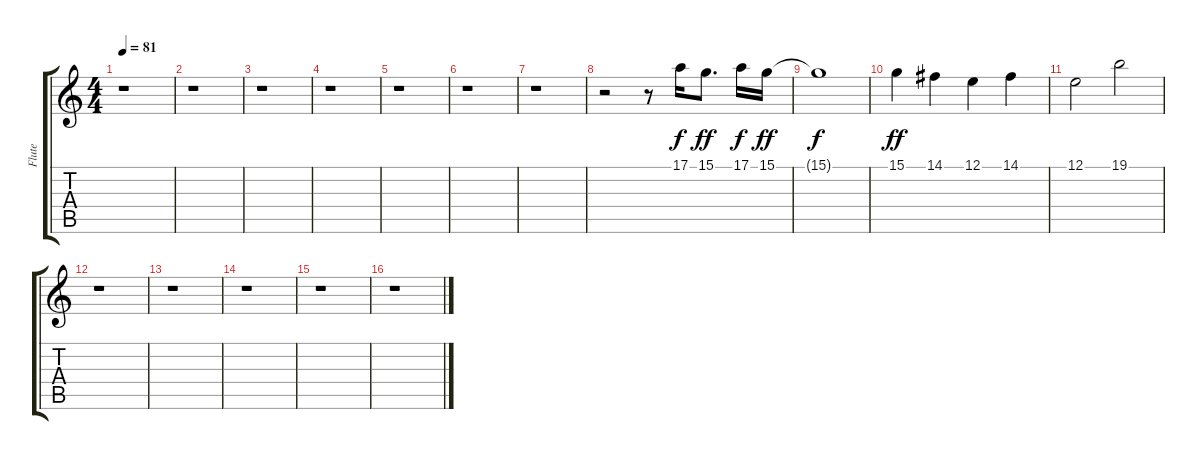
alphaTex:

\track ("Flute" "Flute") {instrument panflute}
\staff {score tabs}
\tuning (E4 B3 G3 D3 A2 E2) {hide}
\ts (4 4)
\tempo 81
\clef g2
\ks c
r.1{dy f} |
r.1 |
r.1 |
r.1 |
r.1 |
r.1 |
r.1 |
r.2 r.8 17.1.16 15.1.8{d dy ff} 17.1.16{dy f} 15.1.16{dy ff} |
15.1{t}.1{dy f} |
15.1.4{dy ff} 14.1.4 12.1.4 14.1.4 |
12.1.2 19.1.2 |
r.1 |
r.1 |
r.1 |
r.1 |
r.1
